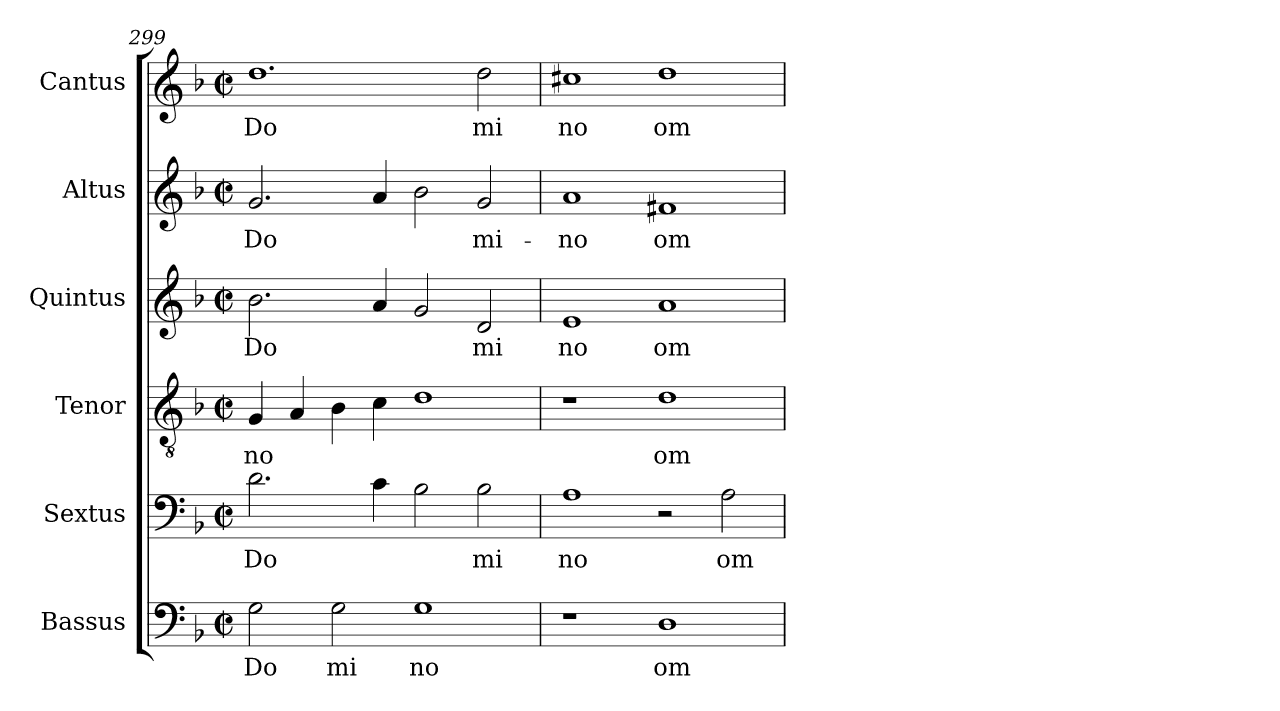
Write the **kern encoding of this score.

**kern	**text	**kern	**text	**kern	**text	**kern	**text	**kern	**text	**kern	**text
*part6	*part6	*part5	*part5	*part4	*part4	*part3	*part3	*part2	*part2	*part1	*part1
*staff6	*staff6	*staff5	*staff5	*staff4	*staff4	*staff3	*staff3	*staff2	*staff2	*staff1	*staff1
*I"Bassus	*	*I"Sextus	*	*I"Tenor	*	*I"Quintus	*	*I"Altus	*	*I"Cantus	*
*I'Bassus	*	*I'Sextus	*	*I'Tenor	*	*I'Quintus	*	*I'Altus	*	*I'Cantus	*
*clefF4	*	*clefF4	*	*clefGv2	*	*clefG2	*	*clefG2	*	*clefG2	*
*k[b-]	*	*k[b-]	*	*k[b-]	*	*k[b-]	*	*k[b-]	*	*k[b-]	*
*F:	*	*F:	*	*F:	*	*F:	*	*F:	*	*F:	*
*M2/2	*	*M2/2	*	*M2/2	*	*M2/2	*	*M2/2	*	*M2/2	*
*met(c|)	*	*met(c|)	*	*met(c|)	*	*met(c|)	*	*met(c|)	*	*met(c|)	*
=299	=299	=299	=299	=299	=299	=299	=299	=299	=299	=299	=299
!	!LO:LY:b:cj	!	!LO:LY:b:cj	!	!LO:LY:b:cj	!	!LO:LY:b:cj	!	!LO:LY:b:cj	!	!LO:LY:b:cj
2G\	Do	2.d\	Do	4G/	no	2.b-\	Do	2.g/	Do-	1.dd	Do
!	!	!	!	!	!LO:LY:b:cj	!	!	!	!	!	!
.	.	.	.	4A/	.	.	.	.	.	.	.
!	!LO:LY:b:cj	!	!	!	!LO:LY:b:cj	!	!	!	!	!	!
2G\	mi	.	.	4B-\	.	.	.	.	.	.	.
!	!	!	!LO:LY:b:cj	!	!LO:LY:b:cj	!	!LO:LY:b:cj	!	!LO:LY:b:cj	!	!
.	.	4c\	.	4c\	.	4a/	.	4a/	--	.	.
!	!LO:LY:b:cj	!	!LO:LY:b:cj	!	!LO:LY:b:cj	!	!LO:LY:b:cj	!	!LO:LY:b:cj	!	!
1G	no	2B-\	.	1d	.	2g/	.	2b-\	--	.	.
!	!	!	!LO:LY:b:cj	!	!	!	!LO:LY:b:cj	!	!LO:LY:b:cj	!	!LO:LY:b:cj
.	.	2B-\	mi	.	.	2d/	mi	2g/	-mi-	2dd\	mi
=300	=300	=300	=300	=300	=300	=300	=300	=300	=300	=300	=300
!	!	!	!LO:LY:b:cj	!	!	!	!LO:LY:b:cj	!	!LO:LY:b:cj	!	!LO:LY:b:cj
1r	.	1A	no	1r	.	1e	no	1a	-no	1cc#X	no
!	!LO:LY:b:cj	!	!	!	!LO:LY:b:cj	!	!LO:LY:b:cj	!	!LO:LY:b:cj	!	!LO:LY:b:cj
1D	om	2r	.	1d	om	1a	om	1f#X	om-	1dd	om
!	!	!	!LO:LY:b:cj	!	!	!	!	!	!	!	!
.	.	2A\	om	.	.	.	.	.	.	.	.
=	=	=	=	=	=	=	=	=	=	=	=
*-	*-	*-	*-	*-	*-	*-	*-	*-	*-	*-	*-
